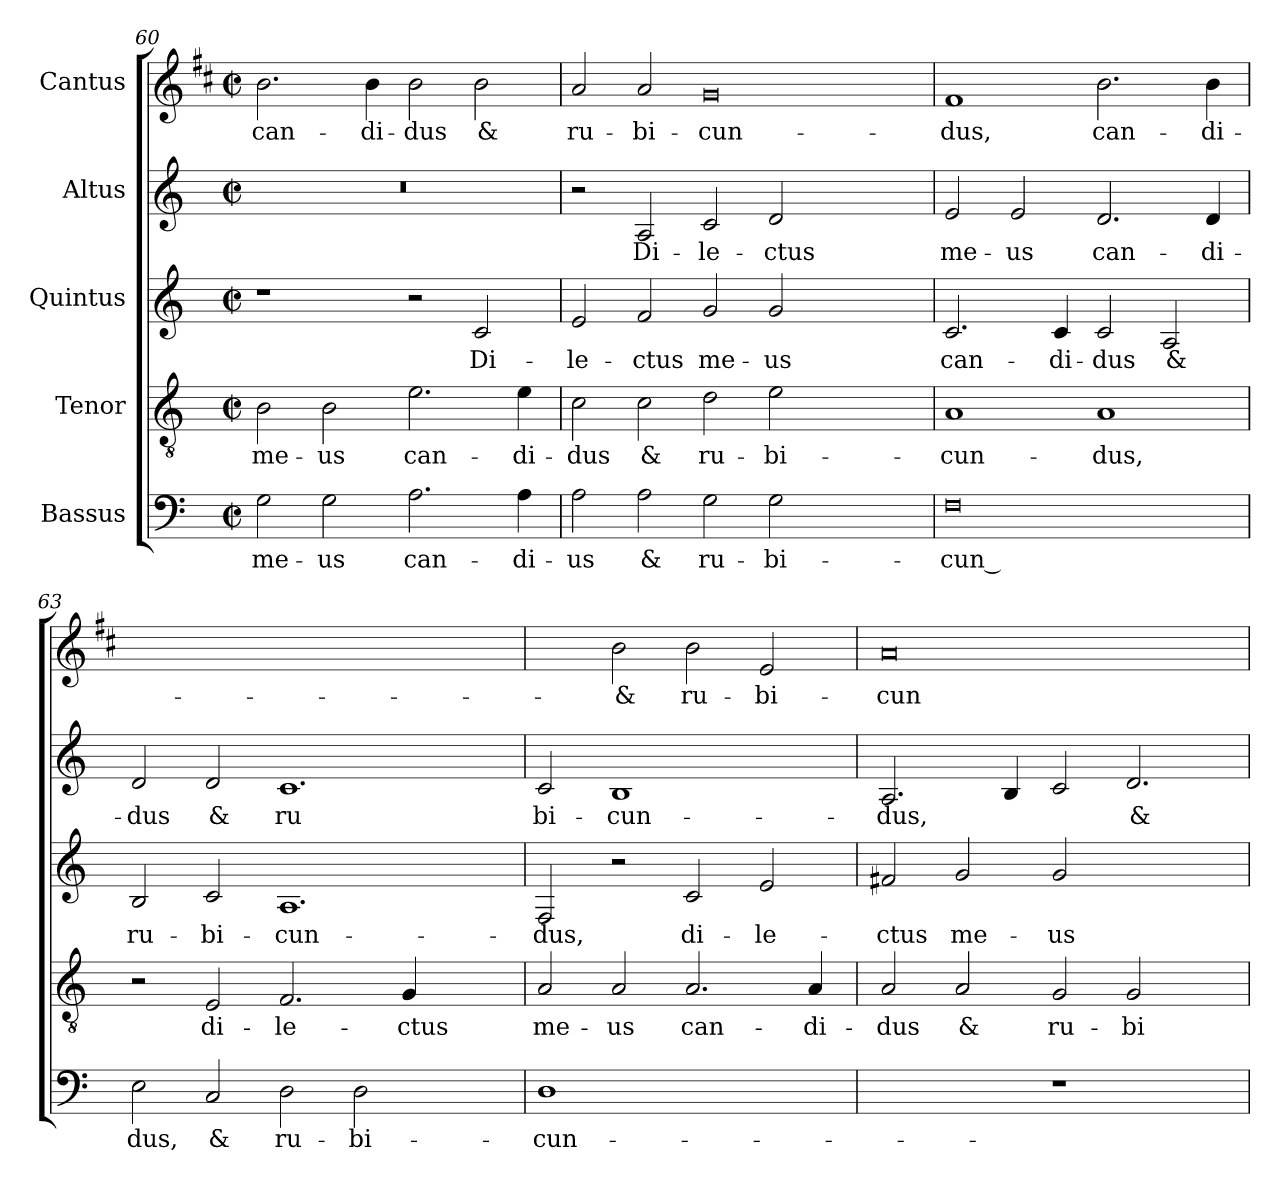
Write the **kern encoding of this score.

**kern	**text	**kern	**text	**kern	**text	**kern	**text	**kern	**text
*part5	*part5	*part4	*part4	*part3	*part3	*part2	*part2	*part1	*part1
*staff5	*staff5	*staff4	*staff4	*staff3	*staff3	*staff2	*staff2	*staff1	*staff1
*I"Bassus	*	*I"Tenor	*	*I"Quintus	*	*I"Altus	*	*I"Cantus	*
!!LO:LB:g=z
*clefF4	*	*clefGv2	*	*clefG2	*	*clefG2	*	*clefG2	*
*	*	*	*	*	*	*	*	*ITrd1c2	*
*k[]	*	*k[]	*	*k[]	*	*k[]	*	*k[]	*
*C:	*	*C:	*	*C:	*	*C:	*	*C:	*
*M4/2	*	*M4/2	*	*M4/2	*	*M4/2	*	*M4/2	*
*met(c|)	*	*met(c|)	*	*met(c|)	*	*met(c|)	*	*met(c|)	*
=60	=60	=60	=60	=60	=60	=60	=60	=60	=60
!	!LO:LY:b	!	!LO:LY:b	!	!	!	!	!	!LO:LY:b
2G	me-	2B	me-	1r	.	0r	.	2.a	can-
!	!LO:LY:b	!	!LO:LY:b	!	!	!	!	!	!
2G	-us	2B	-us	.	.	.	.	.	.
!	!	!	!	!	!	!	!	!	!LO:LY:b
.	.	.	.	.	.	.	.	4a	-di-
!	!LO:LY:b	!	!LO:LY:b	!	!	!	!	!	!LO:LY:b
2.A	can-	2.e	can-	2r	.	.	.	2a	-dus
!	!	!	!	!	!LO:LY:b	!	!	!	!LO:LY:b
.	.	.	.	2c	Di-	.	.	2a	&
!	!LO:LY:b	!	!LO:LY:b	!	!	!	!	!	!
4A	-di-	4e	-di-	.	.	.	.	.	.
=61	=61	=61	=61	=61	=61	=61	=61	=61	=61
!	!LO:LY:b	!	!LO:LY:b	!	!LO:LY:b	!	!	!	!LO:LY:b
2A	-us	2c	-dus	2e	-le-	2r	.	2g	ru-
!	!LO:LY:b	!	!LO:LY:b	!	!LO:LY:b	!	!LO:LY:b	!	!LO:LY:b
2A	&	2c	&	2f	-ctus	2A	Di-	2g	-bi-
!	!LO:LY:b	!	!LO:LY:b	!	!LO:LY:b	!	!LO:LY:b	!	!LO:LY:b
2G	ru-	2d	ru-	2g	me-	2c	-le-	0f	-cun-
!	!LO:LY:b	!	!LO:LY:b	!	!LO:LY:b	!	!LO:LY:b	!	!
2G	-bi-	2e	-bi-	2g	-us	2d	-ctus	.	.
1ryy	.	1ryy	.	1ryy	.	1ryy	.	.	.
=62	=62	=62	=62	=62	=62	=62	=62	=62	=62
!	!LO:LY:b	!	!LO:LY:b	!	!LO:LY:b	!	!LO:LY:b	!	!LO:LY:b
0F	-cun - -	1A	-cun-	2.c	can-	2e	me-	1e	-dus,
!	!	!	!	!	!	!	!LO:LY:b	!	!
.	.	.	.	.	.	2e	-us	.	.
!	!	!	!	!	!LO:LY:b	!	!	!	!
.	.	.	.	4c	-di-	.	.	.	.
!	!	!	!LO:LY:b	!	!LO:LY:b	!	!LO:LY:b	!	!LO:LY:b
.	.	1A	-dus,	2c	-dus	2.d	can-	2.a	can-
!	!	!	!	!	!LO:LY:b	!	!	!	!
.	.	.	.	2A	&	.	.	.	.
!	!	!	!	!	!	!	!LO:LY:b	!	!LO:LY:b
.	.	.	.	.	.	4d	-di-	4a	-di-
=63	=63	=63	=63	=63	=63	=63	=63	=63	=63
!	!LO:LY:b	!	!	!	!LO:LY:b	!	!LO:LY:b	!	!LO:LY:b
2E	dus,	2r	.	2B	ru-	2d	-dus	[1dyy	-dus
!	!LO:LY:b	!	!LO:LY:b	!	!LO:LY:b	!	!LO:LY:b	!	!
2C	&	2E	di-	2c	-bi-	2d	&	.	.
!	!LO:LY:b	!	!LO:LY:b	!	!LO:LY:b	!	!LO:LY:b	!	!
2D	ru-	2.F	-le-	1.A	-cun-	1.c	ru	1.ryy	.
!	!LO:LY:b	!	!	!	!	!	!	!	!
2D	-bi-	.	.	.	.	.	.	.	.
!	!	!	!LO:LY:b	!	!	!	!	!	!
.	.	4G	-ctus	.	.	.	.	.	.
2ryy	.	2ryy	.	.	.	.	.	.	.
!!LO:LB:g=z
=64	=64	=64	=64	=64	=64	=64	=64	=64	=64
!	!LO:LY:b	!	!LO:LY:b	!	!LO:LY:b	!	!LO:LY:b	!	!
1D	-cun-	2A	me-	2F	-dus,	2c	bi-	2dyy]	.
!	!	!	!LO:LY:b	!	!	!	!LO:LY:b	!	!LO:LY:b
.	.	2A	-us	2r	.	1B	-cun-	2a	&
!	!LO:LY:b	!	!LO:LY:b	!	!LO:LY:b	!	!	!	!LO:LY:b
[1AAyy	-dus,	2.A	can-	2c	di-	.	.	2a	ru-
!	!	!	!	!	!LO:LY:b	!	!	!	!LO:LY:b
.	.	.	.	2e	-le-	2ryy	.	2d	-bi-
!	!	!	!LO:LY:b	!	!	!	!	!	!
.	.	4A	-di-	.	.	.	.	.	.
!!LO:LB:g=z
=65	=65	=65	=65	=65	=65	=65	=65	=65	=65
!	!	!	!LO:LY:b	!	!LO:LY:b	!	!LO:LY:b	!	!LO:LY:b
2.AAyy_	.	2A	-dus	2f#X	-ctus	2.A	-dus,	0g	-cun
!	!	!	!LO:LY:b	!	!LO:LY:b	!	!	!	!
.	.	2A	&	2g	me-	.	.	.	.
4AAyy]	.	.	.	.	.	4B	.	.	.
!	!	!	!LO:LY:b	!	!LO:LY:b	!	!	!	!
1r	.	2G	ru-	2g	-us	2c	.	.	.
!	!	!	!LO:LY:b	!	!	!	!LO:LY:b	!	!
.	.	2G	-bi-	2.ryy	.	2.d	&	.	.
4ryy	.	4ryy	.	.	.	.	.	4ryy	.
=	=	=	=	=	=	=	=	=	=
*-	*-	*-	*-	*-	*-	*-	*-	*-	*-
